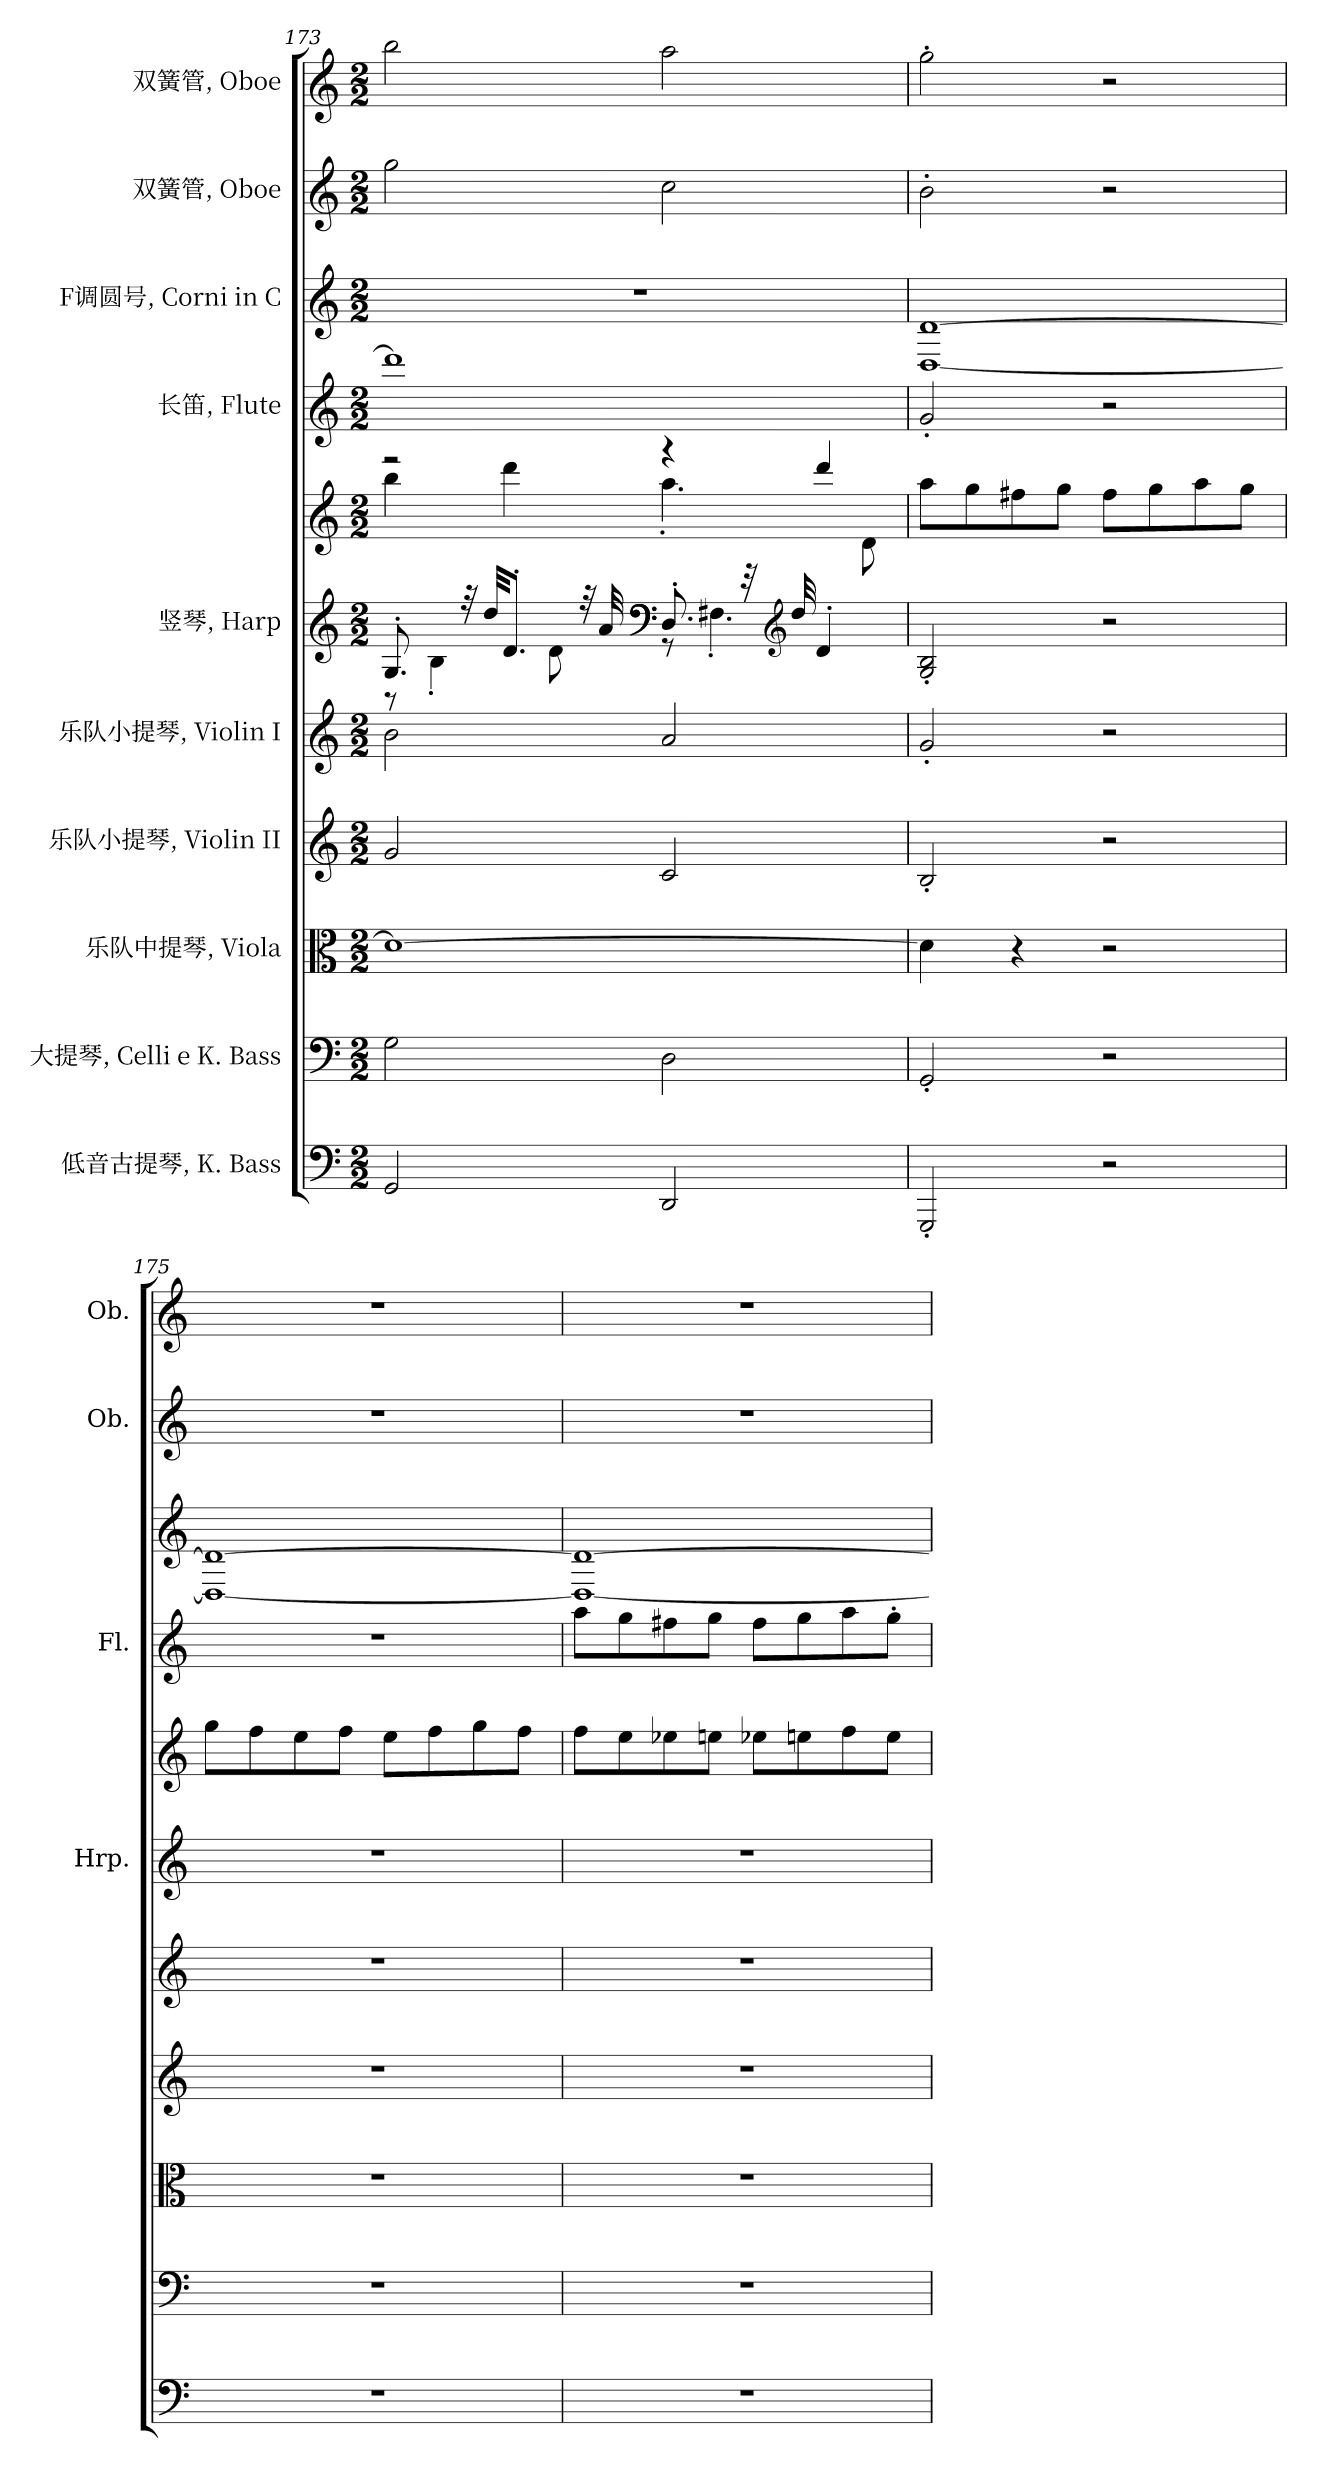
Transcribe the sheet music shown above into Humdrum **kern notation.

**kern	**kern	**kern	**kern	**kern	**kern	**kern	**kern	**kern	**kern	**kern
*part10	*part9	*part8	*part7	*part6	*part5	*part5	*part4	*part3	*part2	*part1
*staff11	*staff10	*staff9	*staff8	*staff7	*staff6	*staff5	*staff4	*staff3	*staff2	*staff1
*I"低音古提琴, K. Bass	*I"大提琴, Celli e K. Bass	*I"乐队中提琴, Viola	*I"乐队小提琴, Violin II	*I"乐队小提琴, Violin I	*I"竖琴, Harp	*	*I"长笛, Flute	*I"F调圆号, Corni in C	*I"双簧管, Oboe	*I"双簧管, Oboe
*	*	*	*	*	*I'Hrp.	*	*I'Fl.	*	*I'Ob.	*I'Ob.
!!LO:PB:g=z
*clefF4	*clefF4	*clefC3	*clefG2	*clefG2	*clefG2	*clefG2	*clefG2	*clefG2	*clefG2	*clefG2
*	*	*	*	*	*	*	*	*ITrd4c7	*	*
*k[]	*k[]	*k[]	*k[]	*k[]	*k[]	*k[]	*k[]	*k[b-]	*k[]	*k[]
*M2/2	*M2/2	*M2/2	*M2/2	*M2/2	*M2/2	*M2/2	*M2/2	*M2/2	*M2/2	*M2/2
=173	=173	=173	=173	=173	=173	=173	=173	=173	=173	=173
*	*	*	*	*	*^	*^	*	*	*	*
2GG/	2G\	1d_	2g/	2b\	8.G'/	8r	2r	4bb\	1ddd]	1r	2gg\	2bb\
.	.	.	.	.	.	4B'\	.	.	.	.	.	.
.	.	.	.	.	32r	.	.	.	.	.	.	.
.	.	.	.	.	32dd/KKL	.	.	.	.	.	.	.
.	.	.	.	.	8.d'/J	.	.	4ddd\	.	.	.	.
.	.	.	.	.	.	8d\	.	.	.	.	.	.
.	.	.	.	.	32r	.	.	.	.	.	.	.
.	.	.	.	.	32a/	.	.	.	.	.	.	.
*	*	*	*	*	*clefF4	*	*	*	*	*	*	*
2DD/	2D\	.	2c/	2a/	8.D'/	8r	4r	4.aa'\	.	.	2cc\	2aa\
.	.	.	.	.	.	4.F#X'\	.	.	.	.	.	.
.	.	.	.	.	32r	.	.	.	.	.	.	.
*	*	*	*	*	*clefG2	*	*	*	*	*	*	*
.	.	.	.	.	32dd/	.	.	.	.	.	.	.
.	.	.	.	.	4d'/	.	4ddd/	.	.	.	.	.
.	.	.	.	.	.	.	.	8d\	.	.	.	.
*	*	*	*	*	*v	*v	*	*	*	*	*	*
*	*	*	*	*	*	*v	*v	*	*	*	*
=174	=174	=174	=174	=174	=174	=174	=174	=174	=174	=174
2GGG'/	2GG'/	4d\]	2B'/	2g'/	2G/' 2B/'	8aa\L	2g'/	[1GG [1G	2b'\	2gg'\
.	.	.	.	.	.	8gg\	.	.	.	.
.	.	4r	.	.	.	8ff#X\	.	.	.	.
.	.	.	.	.	.	8gg\J	.	.	.	.
2r	2r	2r	2r	2r	2r	8ff#\L	2r	.	2r	2r
.	.	.	.	.	.	8gg\	.	.	.	.
.	.	.	.	.	.	8aa\	.	.	.	.
.	.	.	.	.	.	8gg\J	.	.	.	.
=175	=175	=175	=175	=175	=175	=175	=175	=175	=175	=175
1r	1r	1r	1r	1r	1r	8gg\L	1r	1GG_ 1G_	1r	1r
.	.	.	.	.	.	8ff\	.	.	.	.
.	.	.	.	.	.	8ee\	.	.	.	.
.	.	.	.	.	.	8ff\J	.	.	.	.
.	.	.	.	.	.	8ee\L	.	.	.	.
.	.	.	.	.	.	8ff\	.	.	.	.
.	.	.	.	.	.	8gg\	.	.	.	.
.	.	.	.	.	.	8ff\J	.	.	.	.
!!LO:PB:g=z
=176	=176	=176	=176	=176	=176	=176	=176	=176	=176	=176
1r	1r	1r	1r	1r	1r	8ff\L	8aa\L	1GG_ 1G_	1r	1r
.	.	.	.	.	.	8ee\	8gg\	.	.	.
.	.	.	.	.	.	8ee-X\	8ff#X\	.	.	.
.	.	.	.	.	.	8een\J	8gg\J	.	.	.
.	.	.	.	.	.	8ee-X\L	8ff#\L	.	.	.
.	.	.	.	.	.	8een\	8gg\	.	.	.
.	.	.	.	.	.	8ff\	8aa\	.	.	.
.	.	.	.	.	.	8ee\J	8gg'\J	.	.	.
=	=	=	=	=	=	=	=	=	=	=
*-	*-	*-	*-	*-	*-	*-	*-	*-	*-	*-
